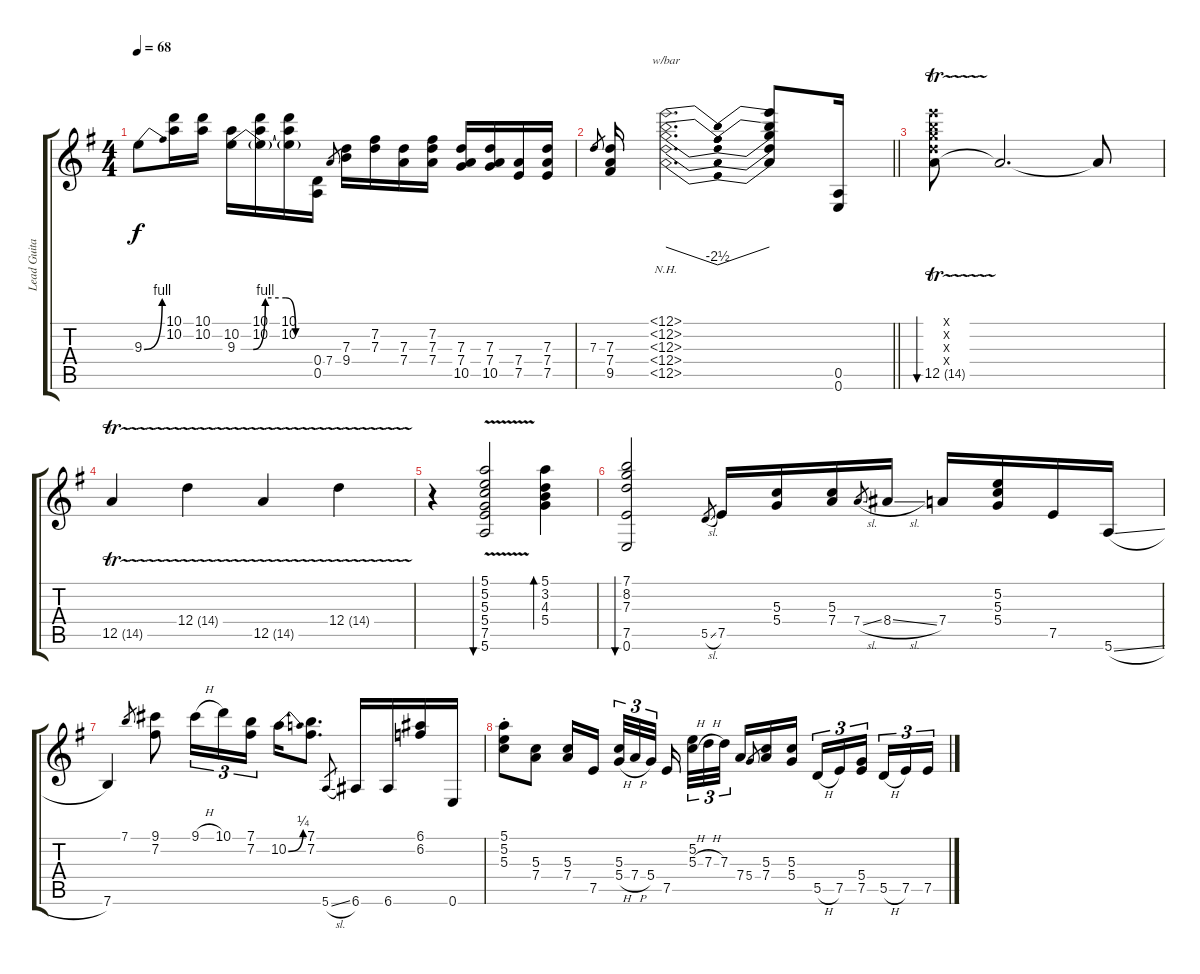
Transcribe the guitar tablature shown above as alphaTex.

\track ("Lead Guitar" "Lead Guita") {instrument overdrivenguitar}
\staff {score tabs}
\tuning (E4 B3 G3 D3 A2 E2) {hide}
\ts (4 4)
\tempo 68
\clef g2
\ks g
9.3{be (bend 0 0 60 4)}.8{dy f} (10.1 10.2).16 (10.1 10.2).16 (10.2 9.3{be (custom 0 0 10 0 20 4 37 4 45 0 60 0)}).16 (10.1 10.2 9.3{t}).16 (10.1 10.2 9.3{t}).16 (0.4 0.5).16 7.4.8{gr} (7.3 9.4).16 (7.2 7.3).16 (7.3 7.4).16 (7.2 7.3 7.4).16 (7.3 7.4 10.5).16 (7.3 7.4 10.5).16 (7.4 7.5).16 (7.3 7.4 7.5).16 |
\barLineRight lightlight
7.3.8{gr} (7.3 7.4 9.5).16 (12.1{nh} 12.2{nh} 12.3{nh} 12.4{nh} 12.5{nh}).2{d tbe (dip default 0 0 30 -10 60 0)} (12.1{t} 12.2{t} 12.3{t} 12.4{t} 12.5{t}).8 (0.5 0.6).16 |
(12.1{x} 12.2{x} 12.3{x} 12.4{x} 12.5{tr (14 32)}).8{bu 60} 12.5{t}.2{d} 12.5{t}.8 |
12.5{tr (14 32)}.4 12.4{tr (14 32)}.4 12.5{tr (14 32)}.4 12.4{tr (14 32)}.4 |
r.4 (5.1 5.2 5.3 5.4 7.5 5.6{v}).2{bu 480} (5.1 3.2 4.3 5.4).4{bd 120} |
(7.1 8.2 7.3 7.5 0.6).2{bu 480} 5.5{sl}.8{gr} 7.5.16 (5.3 5.4).16 (5.3 7.4).16 7.4{sl}.8{gr} 8.4{sl}.16 7.4.16 (5.2 5.3 5.4).16 7.5.16 5.6{sl}.16 |
7.6.4 7.1.8{gr} (9.1 7.2).8 9.1{h}.16{tu (3 2)} 10.1.16{tu (3 2)} (7.1 7.2).16{tu (3 2)} 10.2{be (bend 0 0 60 1)}.16 (7.1 7.2).8{d} 5.6{sl}.8{gr} 6.6.16 6.6.16 (6.1 6.2).16 0.6.16 |
(5.1{st} 5.2{st} 5.3{st}).8 (5.3 7.4).8 (5.3 7.4).16 7.5.16{beam splitsecondary} (5.3 5.4{h}).32{tu (3 2)} 7.4{h}.32{tu (3 2)} 5.4.32{tu (3 2) beam splitsecondary} 7.5.16 (5.2 5.3{h}).32{tu (3 2)} 7.3{h}.32{tu (3 2)} 7.3.32{tu (3 2) beam splitsecondary} 7.4.16 5.4.8{gr} (5.3 7.4).16 (5.3 5.4).16 5.5{h}.16{tu (3 2)} 7.5.16{tu (3 2)} (5.4 7.5).16{tu (3 2) beam splitsecondary} 5.5{h}.16{tu (3 2)} 7.5.16{tu (3 2)} 7.5.16{tu (3 2)}
